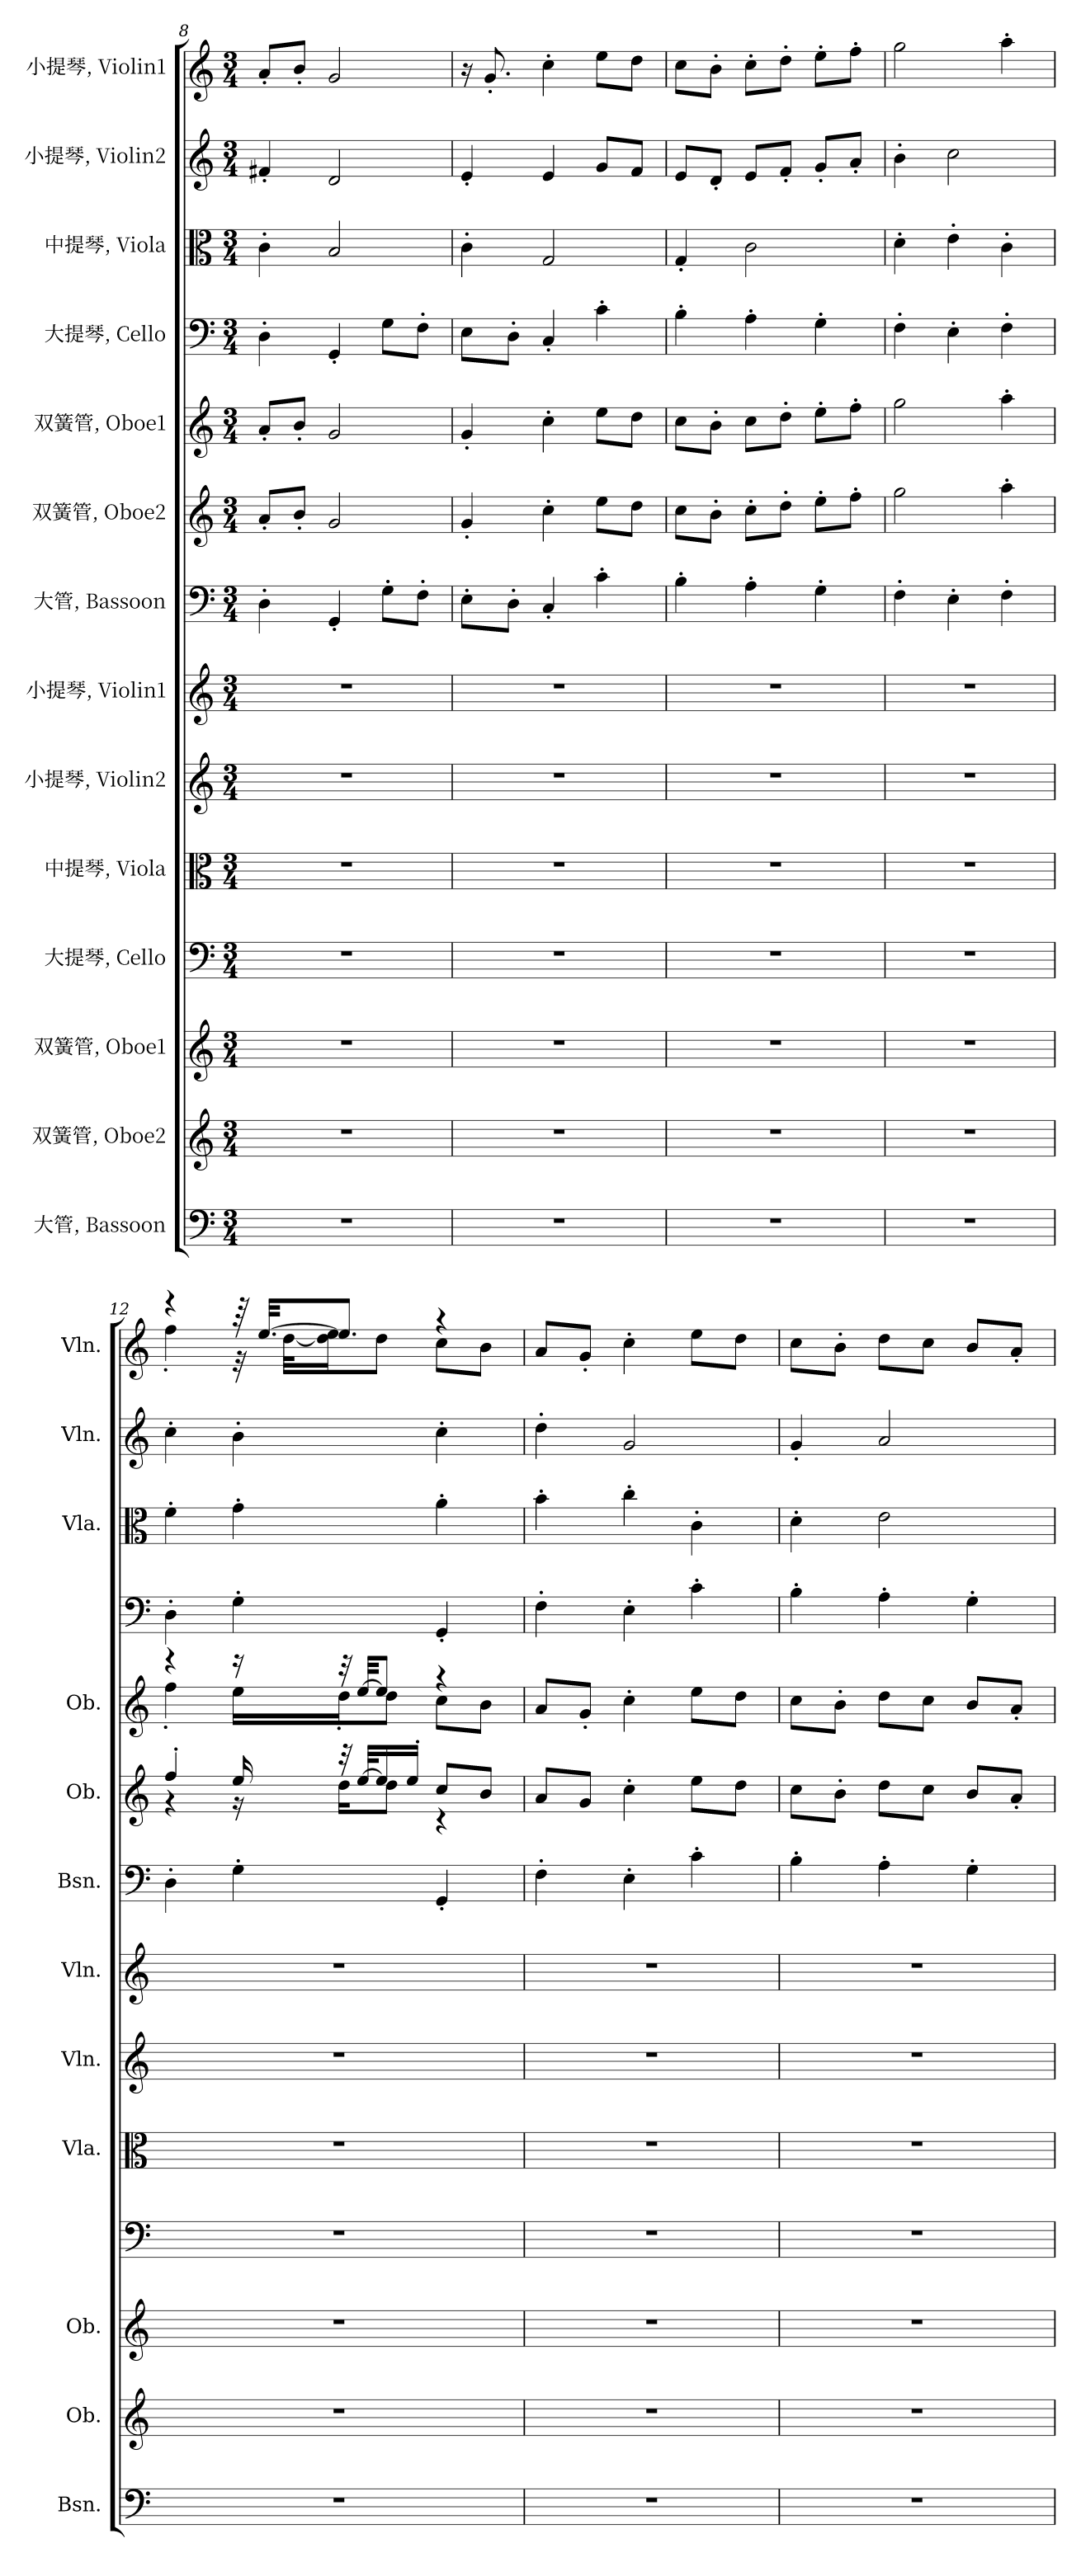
**kern	**kern	**kern	**kern	**kern	**kern	**kern	**kern	**kern	**kern	**kern	**kern	**kern	**kern
*part14	*part13	*part12	*part11	*part10	*part9	*part8	*part7	*part6	*part5	*part4	*part3	*part2	*part1
*staff14	*staff13	*staff12	*staff11	*staff10	*staff9	*staff8	*staff7	*staff6	*staff5	*staff4	*staff3	*staff2	*staff1
*I"大管, Bassoon	*I"双簧管, Oboe2	*I"双簧管, Oboe1	*I"大提琴, Cello	*I"中提琴, Viola	*I"小提琴, Violin2	*I"小提琴, Violin1	*I"大管, Bassoon	*I"双簧管, Oboe2	*I"双簧管, Oboe1	*I"大提琴, Cello	*I"中提琴, Viola	*I"小提琴, Violin2	*I"小提琴, Violin1
*I'Bsn.	*I'Ob.	*I'Ob.	*	*I'Vla.	*I'Vln.	*I'Vln.	*I'Bsn.	*I'Ob.	*I'Ob.	*	*I'Vla.	*I'Vln.	*I'Vln.
*clefF4	*clefG2	*clefG2	*clefF4	*clefC3	*clefG2	*clefG2	*clefF4	*clefG2	*clefG2	*clefF4	*clefC3	*clefG2	*clefG2
*k[]	*k[]	*k[]	*k[]	*k[]	*k[]	*k[]	*k[]	*k[]	*k[]	*k[]	*k[]	*k[]	*k[]
*M3/4	*M3/4	*M3/4	*M3/4	*M3/4	*M3/4	*M3/4	*M3/4	*M3/4	*M3/4	*M3/4	*M3/4	*M3/4	*M3/4
=8	=8	=8	=8	=8	=8	=8	=8	=8	=8	=8	=8	=8	=8
2.r	2.r	2.r	2.r	2.r	2.r	2.r	4D'\	8a'/L	8a'/L	4D'\	4c'\	4f#X'/	8a'/L
.	.	.	.	.	.	.	.	8b'/J	8b'/J	.	.	.	8b'/J
.	.	.	.	.	.	.	4GG'/	2g/	2g/	4GG'/	2B/	2d/	2g/
.	.	.	.	.	.	.	8G'\L	.	.	8G\L	.	.	.
.	.	.	.	.	.	.	8F'\J	.	.	8F'\J	.	.	.
=9	=9	=9	=9	=9	=9	=9	=9	=9	=9	=9	=9	=9	=9
2.r	2.r	2.r	2.r	2.r	2.r	2.r	8E'\L	4g'/	4g'/	8E\L	4c'\	4e'/	16r
.	.	.	.	.	.	.	.	.	.	.	.	.	8.g'/
.	.	.	.	.	.	.	8D'\J	.	.	8D'\J	.	.	.
.	.	.	.	.	.	.	4C'/	4cc'\	4cc'\	4C'/	2G/	4e/	4cc'\
.	.	.	.	.	.	.	4c'\	8ee\L	8ee\L	4c'\	.	8g/L	8ee\L
.	.	.	.	.	.	.	.	8dd\J	8dd\J	.	.	8f/J	8dd\J
=10	=10	=10	=10	=10	=10	=10	=10	=10	=10	=10	=10	=10	=10
2.r	2.r	2.r	2.r	2.r	2.r	2.r	4B'\	8cc\L	8cc\L	4B'\	4G'/	8e/L	8cc\L
.	.	.	.	.	.	.	.	8b'\J	8b'\J	.	.	8d'/J	8b'\J
.	.	.	.	.	.	.	4A'\	8cc'\L	8cc\L	4A'\	2c\	8e/L	8cc'\L
.	.	.	.	.	.	.	.	8dd'\J	8dd'\J	.	.	8f'/J	8dd'\J
.	.	.	.	.	.	.	4G'\	8ee'\L	8ee'\L	4G'\	.	8g'/L	8ee'\L
.	.	.	.	.	.	.	.	8ff'\J	8ff'\J	.	.	8a'/J	8ff'\J
=11	=11	=11	=11	=11	=11	=11	=11	=11	=11	=11	=11	=11	=11
2.r	2.r	2.r	2.r	2.r	2.r	2.r	4F'\	2gg\	2gg\	4F'\	4d'\	4b'\	2gg\
.	.	.	.	.	.	.	4E'\	.	.	4E'\	4e'\	2cc\	.
.	.	.	.	.	.	.	4F'\	4aa'\	4aa'\	4F'\	4c'\	.	4aa'\
=12	=12	=12	=12	=12	=12	=12	=12	=12	=12	=12	=12	=12	=12
*	*	*	*	*	*	*	*	*^	*^	*	*	*	*^
2.r	2.r	2.r	2.r	2.r	2.r	2.r	4D'\	4ff'/	4r	4r	4ff'\	4D'\	4f'\	4cc'\	4r	4ff'\
.	.	.	.	.	.	.	4G'\	16ee/	16r	16r	16ee\LL	4G'\	4g'\	4b'\	64r	32r
.	.	.	.	.	.	.	.	.	.	.	.	.	.	.	[32.ee/KKL	.
.	.	.	.	.	.	.	.	.	.	.	.	.	.	.	.	[32dd\KLL
.	.	.	.	.	.	.	.	32r	16dd\KL	32r	16dd'\J	.	.	.	8.ee/J]	16dd\] 16ee\J
.	.	.	.	.	.	.	.	[32ee/KLL	.	[32ee/KKL	.	.	.	.	.	.
.	.	.	.	.	.	.	.	16ee/]	8dd\J	8ee/J]	8dd\J	.	.	.	.	8dd\J
.	.	.	.	.	.	.	.	16ee'/JJ	.	.	.	.	.	.	.	.
.	.	.	.	.	.	.	4GG'/	8cc/L	4r	4r	8cc\L	4GG'/	4a'\	4cc'\	4r	8cc\L
.	.	.	.	.	.	.	.	8b/J	.	.	8b\J	.	.	.	.	8b\J
*	*	*	*	*	*	*	*	*v	*v	*	*	*	*	*	*v	*v
*	*	*	*	*	*	*	*	*	*v	*v	*	*	*	*
!!LO:PB:g=z
=13	=13	=13	=13	=13	=13	=13	=13	=13	=13	=13	=13	=13	=13
2.r	2.r	2.r	2.r	2.r	2.r	2.r	4F'\	8a/L	8a/L	4F'\	4b'\	4dd'\	8a/L
.	.	.	.	.	.	.	.	8g/J	8g'/J	.	.	.	8g'/J
.	.	.	.	.	.	.	4E'\	4cc'\	4cc'\	4E'\	4cc'\	2g/	4cc'\
.	.	.	.	.	.	.	4c'\	8ee\L	8ee\L	4c'\	4c'\	.	8ee\L
.	.	.	.	.	.	.	.	8dd\J	8dd\J	.	.	.	8dd\J
=14	=14	=14	=14	=14	=14	=14	=14	=14	=14	=14	=14	=14	=14
2.r	2.r	2.r	2.r	2.r	2.r	2.r	4B'\	8cc\L	8cc\L	4B'\	4d'\	4g'/	8cc\L
.	.	.	.	.	.	.	.	8b'\J	8b'\J	.	.	.	8b'\J
.	.	.	.	.	.	.	4A'\	8dd\L	8dd\L	4A'\	2e\	2a/	8dd\L
.	.	.	.	.	.	.	.	8cc\J	8cc\J	.	.	.	8cc\J
.	.	.	.	.	.	.	4G'\	8b/L	8b/L	4G'\	.	.	8b/L
.	.	.	.	.	.	.	.	8a'/J	8a'/J	.	.	.	8a'/J
=	=	=	=	=	=	=	=	=	=	=	=	=	=
*-	*-	*-	*-	*-	*-	*-	*-	*-	*-	*-	*-	*-	*-
